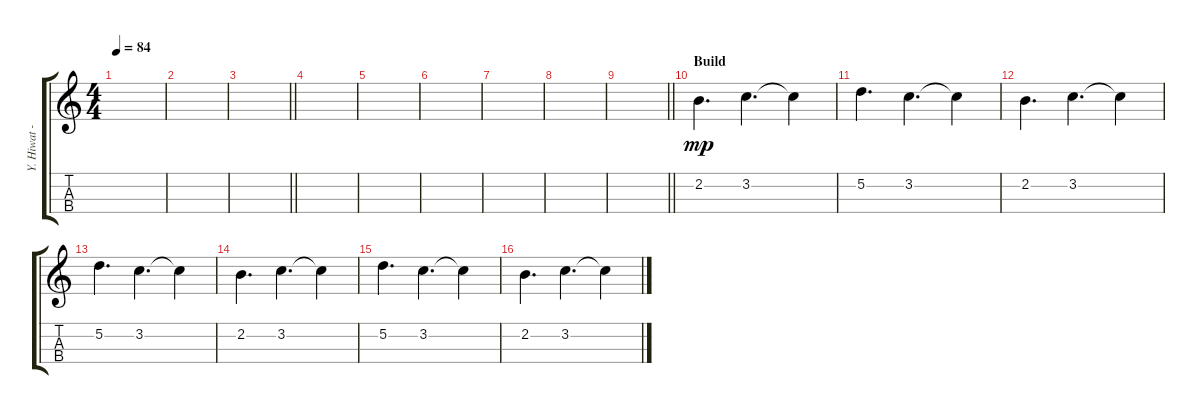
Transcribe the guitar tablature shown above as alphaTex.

\track ("Y. Hiwat - Violin #1" "Y. Hiwat -") {instrument violin}
\staff {score tabs}
\tuning (E5 A4 D4 G3) {hide}
\ts (4 4)
\tempo 84
\clef g2
\ks c
|
|
\barLineRight lightlight
|
|
|
|
|
|
\barLineRight lightlight
|
\section ("" "Build")
2.2.4{d dy mp} 3.2.4{d} 3.2{t}.4 |
5.2.4{d} 3.2.4{d} 3.2{t}.4 |
2.2.4{d} 3.2.4{d} 3.2{t}.4 |
5.2.4{d} 3.2.4{d} 3.2{t}.4 |
2.2.4{d} 3.2.4{d} 3.2{t}.4 |
5.2.4{d} 3.2.4{d} 3.2{t}.4 |
2.2.4{d} 3.2.4{d} 3.2{t}.4
